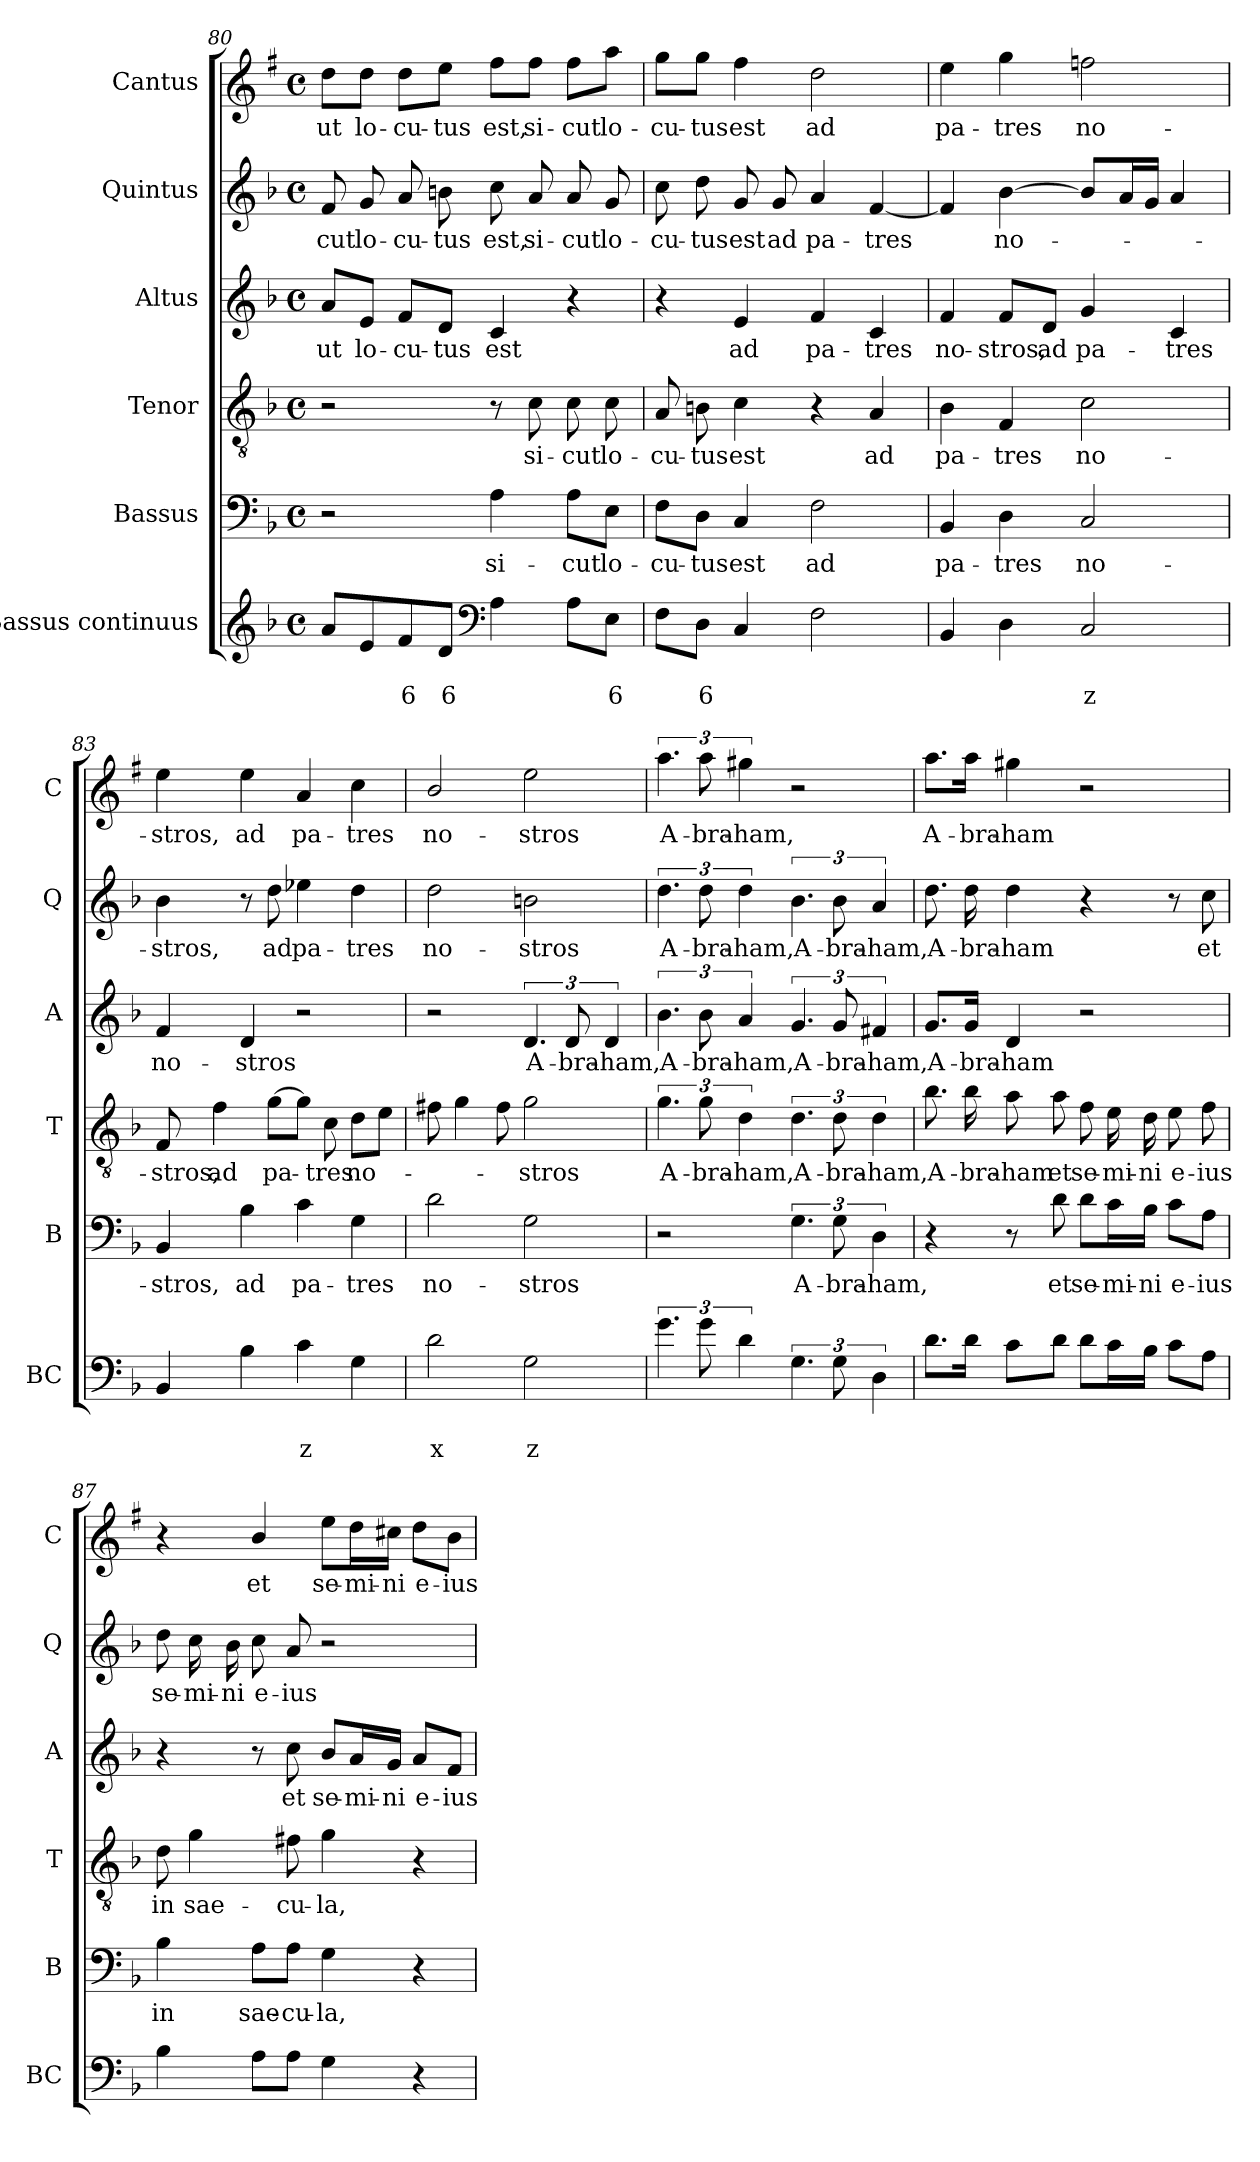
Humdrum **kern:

**kern	**text	**text	**kern	**text	**kern	**text	**kern	**text	**kern	**text	**kern	**text
*part6	*part6	*part6	*part5	*part5	*part4	*part4	*part3	*part3	*part2	*part2	*part1	*part1
*staff6	*staff6	*staff6	*staff5	*staff5	*staff4	*staff4	*staff3	*staff3	*staff2	*staff2	*staff1	*staff1
*I"Bassus continuus	*	*	*I"Bassus	*	*I"Tenor	*	*I"Altus	*	*I"Quintus	*	*I"Cantus	*
*I'BC	*	*	*I'B	*	*I'T	*	*I'A	*	*I'Q	*	*I'C	*
*clefG2	*	*	*clefF4	*	*clefGv2	*	*clefG2	*	*clefG2	*	*clefG2	*
*	*	*	*	*	*	*	*	*	*	*	*ITrd1c2	*
*k[b-]	*	*	*k[b-]	*	*k[b-]	*	*k[b-]	*	*k[b-]	*	*k[b-]	*
*F:	*	*	*F:	*	*F:	*	*F:	*	*F:	*	*F:	*
*M4/4	*	*	*M4/4	*	*M4/4	*	*M4/4	*	*M4/4	*	*M4/4	*
*met(c)	*	*	*met(c)	*	*met(c)	*	*met(c)	*	*met(c)	*	*met(c)	*
=80	=80	=80	=80	=80	=80	=80	=80	=80	=80	=80	=80	=80
!	!	!	!	!	!	!	!	!LO:LY:b	!	!LO:LY:b	!	!LO:LY:b
8a/L	.	.	2r	.	2r	.	8a/L	-ut	8f/	-cut	8cc\L	-ut
!	!	!	!	!	!	!	!	!LO:LY:b	!	!LO:LY:b	!	!LO:LY:b
8e/	.	.	.	.	.	.	8e/J	lo-	8g/	lo-	8cc\J	lo-
!	!	!LO:LY:b	!	!	!	!	!	!LO:LY:b	!	!LO:LY:b	!	!LO:LY:b
8f/	.	6	.	.	.	.	8f/L	-cu-	8a/	-cu-	8cc\L	-cu-
!	!	!LO:LY:b	!	!	!	!	!	!LO:LY:b	!	!LO:LY:b	!	!LO:LY:b
8d/J	.	6	.	.	.	.	8d/J	-tus	8bn\	-tus	8dd\J	-tus
*clefF4	*	*	*	*	*	*	*	*	*	*	*	*
!	!	!	!	!LO:LY:b	!	!	!	!LO:LY:b	!	!LO:LY:b	!	!LO:LY:b
4A\	.	.	4A\	si-	8r	.	4c/	est	8cc\	est,	8ee\L	est,
!	!	!	!	!	!	!LO:LY:b	!	!	!	!LO:LY:b	!	!LO:LY:b
.	.	.	.	.	8c\	si-	.	.	8a/	si-	8ee\J	si-
!	!	!	!	!LO:LY:b	!	!LO:LY:b	!	!	!	!LO:LY:b	!	!LO:LY:b
8A\L	.	.	8A\L	-cut	8c\	-cut	4r	.	8a/	-cut	8ee\L	-cut
!	!	!LO:LY:b	!	!LO:LY:b	!	!LO:LY:b	!	!	!	!LO:LY:b	!	!LO:LY:b
8E\J	.	6	8E\J	lo-	8c\	lo-	.	.	8g/	lo-	8gg\J	lo-
=81	=81	=81	=81	=81	=81	=81	=81	=81	=81	=81	=81	=81
!	!	!	!	!LO:LY:b	!	!LO:LY:b	!	!	!	!LO:LY:b	!	!LO:LY:b
8F\L	.	.	8F\L	-cu-	8A/	-cu-	4r	.	8cc\	-cu-	8ff\L	-cu-
!	!	!LO:LY:b	!	!LO:LY:b	!	!LO:LY:b	!	!	!	!LO:LY:b	!	!LO:LY:b
8D\J	.	6	8D\J	-tus	8Bn\	-tus	.	.	8dd\	-tus	8ff\J	-tus
!	!	!	!	!LO:LY:b	!	!LO:LY:b	!	!LO:LY:b	!	!LO:LY:b	!	!LO:LY:b
4C/	.	.	4C/	est	4c\	est	4e/	ad	8g/	est	4ee\	est
!	!	!	!	!	!	!	!	!	!	!LO:LY:b	!	!
.	.	.	.	.	.	.	.	.	8g/	ad	.	.
!	!	!	!	!LO:LY:b	!	!	!	!LO:LY:b	!	!LO:LY:b	!	!LO:LY:b
2F\	.	.	2F\	ad	4r	.	4f/	pa-	4a/	pa-	2cc\	ad
!	!	!	!	!	!	!LO:LY:b	!	!LO:LY:b	!	!LO:LY:b	!	!
.	.	.	.	.	4A/	ad	4c/	-tres	[4f/	-tres	.	.
=82	=82	=82	=82	=82	=82	=82	=82	=82	=82	=82	=82	=82
!	!	!	!	!LO:LY:b	!	!LO:LY:b	!	!LO:LY:b	!	!	!	!LO:LY:b
4BB-/	.	.	4BB-/	pa-	4B-\	pa-	4f/	no-	4f/]	.	4dd\	pa-
!	!	!	!	!LO:LY:b	!	!LO:LY:b	!	!LO:LY:b	!	!LO:LY:b	!	!LO:LY:b
4D\	.	.	4D\	-tres	4F/	-tres	8f/L	-stros,	[4b-\	no-	4ff\	-tres
!	!	!	!	!	!	!	!	!LO:LY:b	!	!	!	!
.	.	.	.	.	.	.	8d/J	ad	.	.	.	.
!	!	!LO:LY:b	!	!LO:LY:b	!	!LO:LY:b	!	!LO:LY:b	!	!	!	!LO:LY:b
2C/	.	z	2C/	no-	2c\	no-	4g/	pa-	8b-/L]	.	2ee-X\	no-
.	.	.	.	.	.	.	.	.	16a/L	.	.	.
.	.	.	.	.	.	.	.	.	16g/JJ	.	.	.
!	!	!	!	!	!	!	!	!LO:LY:b	!	!	!	!
.	.	.	.	.	.	.	4c/	-tres	4a/	.	.	.
!!LO:LB:g=z
=83	=83	=83	=83	=83	=83	=83	=83	=83	=83	=83	=83	=83
!	!	!	!	!LO:LY:b	!	!LO:LY:b	!	!LO:LY:b	!	!LO:LY:b	!	!LO:LY:b
4BB-/	.	.	4BB-/	-stros,	8F/	-stros,	4f/	no-	4b-\	-stros,	4dd\	-stros,
!	!	!	!	!	!	!LO:LY:b	!	!	!	!	!	!
.	.	.	.	.	4f\	ad	.	.	.	.	.	.
!	!	!	!	!LO:LY:b	!	!	!	!LO:LY:b	!	!	!	!LO:LY:b
4B-\	.	.	4B-\	ad	.	.	4d/	-stros	8r	.	4dd\	ad
!	!	!	!	!	!	!LO:LY:b	!	!	!	!LO:LY:b	!	!
.	.	.	.	.	[8g\L	pa-	.	.	8dd\	ad	.	.
!	!	!LO:LY:b	!	!LO:LY:b	!	!	!	!	!	!LO:LY:b	!	!LO:LY:b
4c\	.	z	4c\	pa-	8g\J]	.	2r	.	4ee-X\	pa-	4g/	pa-
!	!	!	!	!	!	!LO:LY:b	!	!	!	!	!	!
.	.	.	.	.	8c\	-tres	.	.	.	.	.	.
!	!	!	!	!LO:LY:b	!	!LO:LY:b	!	!	!	!LO:LY:b	!	!LO:LY:b
4G\	.	.	4G\	-tres	8d\L	no-	.	.	4dd\	-tres	4b-\	-tres
.	.	.	.	.	8e\J	.	.	.	.	.	.	.
=84	=84	=84	=84	=84	=84	=84	=84	=84	=84	=84	=84	=84
!	!	!LO:LY:b	!	!LO:LY:b	!	!	!	!	!	!LO:LY:b	!	!LO:LY:b
2d\	.	x	2d\	no-	8f#X\	.	2r	.	2dd\	no-	2a/	no-
.	.	.	.	.	4g\	.	.	.	.	.	.	.
.	.	.	.	.	8f#\	.	.	.	.	.	.	.
!	!	!LO:LY:b	!	!LO:LY:b	!	!LO:LY:b	!	!LO:LY:b	!	!LO:LY:b	!	!LO:LY:b
2G\	.	z	2G\	-stros	2g\	-stros	6.d/	A-	2bn\	-stros	2dd\	-stros
!	!	!	!	!	!	!	!	!LO:LY:b	!	!	!	!
.	.	.	.	.	.	.	12d/	-bra-	.	.	.	.
!	!	!	!	!	!	!	!	!LO:LY:b	!	!	!	!
.	.	.	.	.	.	.	6d/	-ham,	.	.	.	.
=85	=85	=85	=85	=85	=85	=85	=85	=85	=85	=85	=85	=85
!	!	!	!	!	!	!LO:LY:b	!	!LO:LY:b	!	!LO:LY:b	!	!LO:LY:b
6.g\	.	.	2r	.	6.g\	A-	6.b-\	A-	6.dd\	A-	6.gg\	A-
!	!	!	!	!	!	!LO:LY:b	!	!LO:LY:b	!	!LO:LY:b	!	!LO:LY:b
12g\	.	.	.	.	12g\	-bra-	12b-\	-bra-	12dd\	-bra-	12gg\	-bra-
!	!	!	!	!	!	!LO:LY:b	!	!LO:LY:b	!	!LO:LY:b	!	!LO:LY:b
6d\	.	.	.	.	6d\	-ham,	6a/	-ham,	6dd\	-ham,	6ff#X\	-ham,
!	!	!	!	!LO:LY:b	!	!LO:LY:b	!	!LO:LY:b	!	!LO:LY:b	!	!
6.G\	.	.	6.G\	A-	6.d\	A-	6.g/	A-	6.b-\	A-	2r	.
!	!	!	!	!LO:LY:b	!	!LO:LY:b	!	!LO:LY:b	!	!LO:LY:b	!	!
12G\	.	.	12G\	-bra-	12d\	-bra-	12g/	-bra-	12b-\	-bra-	.	.
!	!	!	!	!LO:LY:b	!	!LO:LY:b	!	!LO:LY:b	!	!LO:LY:b	!	!
6D\	.	.	6D\	-ham,	6d\	-ham,	6f#X/	-ham,	6a/	-ham,	.	.
=86	=86	=86	=86	=86	=86	=86	=86	=86	=86	=86	=86	=86
!	!	!	!	!	!	!LO:LY:b	!	!LO:LY:b	!	!LO:LY:b	!	!LO:LY:b
8.d\L	.	.	4r	.	8.b-\	A-	8.g/L	A-	8.dd\	A-	8.gg\L	A-
!	!	!	!	!	!	!LO:LY:b	!	!LO:LY:b	!	!LO:LY:b	!	!LO:LY:b
16d\Jk	.	.	.	.	16b-\	-bra-	16g/Jk	-bra-	16dd\	-bra-	16gg\Jk	-bra-
!	!	!	!	!	!	!LO:LY:b	!	!LO:LY:b	!	!LO:LY:b	!	!LO:LY:b
8c\L	.	.	8r	.	8a\	-ham	4d/	-ham	4dd\	-ham	4ff#X\	-ham
!	!	!	!	!LO:LY:b	!	!LO:LY:b	!	!	!	!	!	!
8d\J	.	.	8d\	et	8a\	et	.	.	.	.	.	.
!	!	!	!	!LO:LY:b	!	!LO:LY:b	!	!	!	!	!	!
8d\L	.	.	8d\L	se-	8f\	se-	2r	.	4r	.	2r	.
!	!	!	!	!LO:LY:b	!	!LO:LY:b	!	!	!	!	!	!
16c\L	.	.	16c\L	-mi-	16e\	-mi-	.	.	.	.	.	.
!	!	!	!	!LO:LY:b	!	!LO:LY:b	!	!	!	!	!	!
16B-\JJ	.	.	16B-\JJ	-ni	16d\	-ni	.	.	.	.	.	.
!	!	!	!	!LO:LY:b	!	!LO:LY:b	!	!	!	!	!	!
8c\L	.	.	8c\L	e-	8e\	e-	.	.	8r	.	.	.
!	!	!	!	!LO:LY:b	!	!LO:LY:b	!	!	!	!LO:LY:b	!	!
8A\J	.	.	8A\J	-ius	8f\	-ius	.	.	8cc\	et	.	.
!!LO:PB:g=z
=87	=87	=87	=87	=87	=87	=87	=87	=87	=87	=87	=87	=87
!	!	!	!	!LO:LY:b	!	!LO:LY:b	!	!	!	!LO:LY:b	!	!
4B-\	.	.	4B-\	in	8d\	in	4r	.	8dd\	se-	4r	.
!	!	!	!	!	!	!LO:LY:b	!	!	!	!LO:LY:b	!	!
.	.	.	.	.	4g\	sae-	.	.	16cc\	-mi-	.	.
!	!	!	!	!	!	!	!	!	!	!LO:LY:b	!	!
.	.	.	.	.	.	.	.	.	16b-\	-ni	.	.
!	!	!	!	!LO:LY:b	!	!	!	!	!	!LO:LY:b	!	!LO:LY:b
8A\L	.	.	8A\L	sae-	.	.	8r	.	8cc\	e-	4a/	et
!	!	!	!	!LO:LY:b	!	!LO:LY:b	!	!LO:LY:b	!	!LO:LY:b	!	!
8A\J	.	.	8A\J	-cu-	8f#X\	-cu-	8cc\	et	8a/	-ius	.	.
!	!	!	!	!LO:LY:b	!	!LO:LY:b	!	!LO:LY:b	!	!	!	!LO:LY:b
4G\	.	.	4G\	-la,	4g\	-la,	8b-/L	se-	2r	.	8dd\L	se-
!	!	!	!	!	!	!	!	!LO:LY:b	!	!	!	!LO:LY:b
.	.	.	.	.	.	.	16a/L	-mi-	.	.	16cc\L	-mi-
!	!	!	!	!	!	!	!	!LO:LY:b	!	!	!	!LO:LY:b
.	.	.	.	.	.	.	16g/JJ	-ni	.	.	16bn\JJ	-ni
!	!	!	!	!	!	!	!	!LO:LY:b	!	!	!	!LO:LY:b
4r	.	.	4r	.	4r	.	8a/L	e-	.	.	8cc\L	e-
!	!	!	!	!	!	!	!	!LO:LY:b	!	!	!	!LO:LY:b
.	.	.	.	.	.	.	8f/J	-ius	.	.	8a\J	-ius
=	=	=	=	=	=	=	=	=	=	=	=	=
*-	*-	*-	*-	*-	*-	*-	*-	*-	*-	*-	*-	*-
